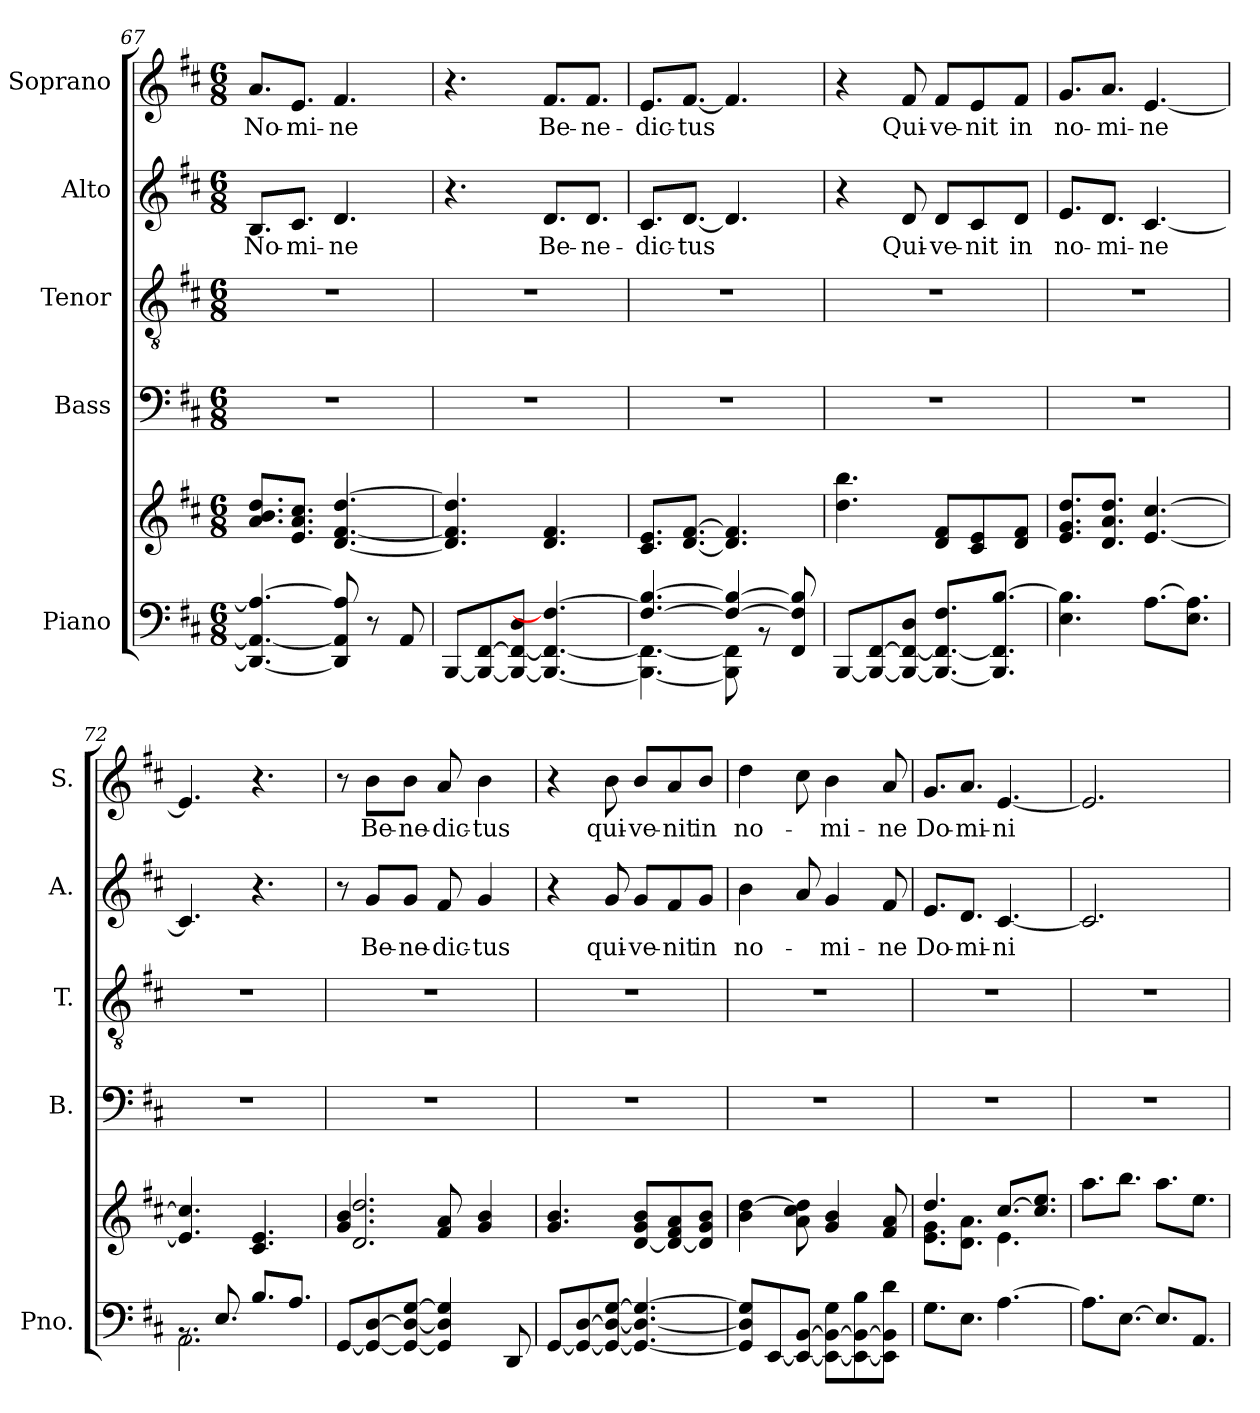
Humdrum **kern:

**kern	**kern	**kern	**kern	**kern	**text	**kern	**text
*part5	*part5	*part4	*part3	*part2	*part2	*part1	*part1
*staff6	*staff5	*staff4	*staff3	*staff2	*staff2	*staff1	*staff1
*I"Piano	*	*I"Bass	*I"Tenor	*I"Alto	*	*I"Soprano	*
*I'Pno.	*	*I'B.	*I'T.	*I'A.	*	*I'S.	*
*clefF4	*clefG2	*clefF4	*clefGv2	*clefG2	*	*clefG2	*
*k[f#c#]	*k[f#c#]	*k[f#c#]	*k[f#c#]	*k[f#c#]	*	*k[f#c#]	*
*M6/8	*M6/8	*M6/8	*M6/8	*M6/8	*	*M6/8	*
=67	=67	=67	=67	=67	=67	=67	=67
!	!	!	!	!	!LO:LY:b	!	!LO:LY:b
4.DD/_ 4.AA/_ 4.A/_	8.a/ 8.b/ 8.dd/L	2.r	2.r	8.B/L	No-	8.a/L	No-
!	!	!	!	!	!LO:LY:b	!	!LO:LY:b
.	8.e/ 8.a/ 8.cc#/J	.	.	8.c#/J	-mi-	8.e/J	-mi-
!	!	!	!	!	!LO:LY:b	!	!LO:LY:b
8DD/] 8AA/] 8A/]	[4.d/ [4.f#/ [4.dd/	.	.	4.d/	-ne	4.f#/	-ne
8r	.	.	.	.	.	.	.
8AA/	.	.	.	.	.	.	.
=68	=68	=68	=68	=68	=68	=68	=68
[8BBB/L	4.d/] 4.f#/] 4.dd/]	2.r	2.r	4.r	.	4.r	.
8BBB/_ [8FF#/	.	.	.	.	.	.	.
8BBB/_ 8FF#/_ 8D/J	.	.	.	.	.	.	.
!	!	!	!	!	!LO:LY:b	!	!LO:LY:b
4.BBB/_ 4.FF#/_ 4.F#/_	4.d/ 4.f#/	.	.	8.d/L	Be-	8.f#/L	Be-
!	!	!	!	!	!LO:LY:b	!	!LO:LY:b
.	.	.	.	8.d/J	-ne-	8.f#/J	-ne-
=69	=69	=69	=69	=69	=69	=69	=69
*^	*	*	*	*	*	*	*
!	!	!	!	!	!	!LO:LY:b	!	!LO:LY:b
4.F#/_ [4.B/	4.BBB\_ 4.FF#\_	8.c#/ 8.e/L	2.r	2.r	8.c#/L	-dic-	8.e/L	-dic-
!	!	!	!	!	!	!LO:LY:b	!	!LO:LY:b
.	.	[8.d/ [8.f#/J	.	.	[8.d/J	-tus	[8.f#/J	-tus
4F#/_ 4B/_	8BBB\] 8FF#\]	4.d/] 4.f#/]	.	.	4.d/]	.	4.f#/]	.
.	8rBB	.	.	.	.	.	.	.
8FF#/ 8F#/] 8B/]	8ryy	.	.	.	.	.	.	.
*v	*v	*	*	*	*	*	*	*
!!LO:LB:g=z
=70	=70	=70	=70	=70	=70	=70	=70
[8BBB/L	4.dd\ 4.bb\	2.r	2.r	4r	.	4r	.
8BBB/_ [8FF#/	.	.	.	.	.	.	.
!	!	!	!	!	!LO:LY:b	!	!LO:LY:b
8BBB/_ 8FF#/_ 8D/J	.	.	.	8d/	Qui-	8f#/	Qui-
!	!	!	!	!	!LO:LY:b	!	!LO:LY:b
8.BBB/_ 8.FF#/_ 8.F#/L	8d/ 8f#/L	.	.	8d/L	-ve-	8f#/L	-ve-
!	!	!	!	!	!LO:LY:b	!	!LO:LY:b
.	8c#/ 8e/	.	.	8c#/	-nit	8e/	-nit
8.BBB/] 8.FF#/] [8.B/J	.	.	.	.	.	.	.
!	!	!	!	!	!LO:LY:b	!	!LO:LY:b
.	8d/ 8f#/J	.	.	8d/J	in	8f#/J	in
=71	=71	=71	=71	=71	=71	=71	=71
!	!	!	!	!	!LO:LY:b	!	!LO:LY:b
4.E\ 4.B\]	8.e/ 8.g/ 8.dd/L	2.r	2.r	8.e/L	no-	8.g/L	no-
!	!	!	!	!	!LO:LY:b	!	!LO:LY:b
.	8.d/ 8.a/ 8.dd/J	.	.	8.d/J	-mi-	8.a/J	-mi-
!	!	!	!	!	!LO:LY:b	!	!LO:LY:b
[8.A\L	[4.e/ [4.cc#/	.	.	[4.c#/	-ne	[4.e/	-ne
8.E\ 8.A\]J	.	.	.	.	.	.	.
=72	=72	=72	=72	=72	=72	=72	=72
*^	*	*	*	*	*	*	*
8.rBB	2.AA\	4.e/] 4.cc#/]	2.r	2.r	4.c#/]	.	4.e/]	.
8.E/	.	.	.	.	.	.	.	.
8.B/L	.	4.c#/ 4.e/	.	.	4.r	.	4.r	.
8.A/J	.	.	.	.	.	.	.	.
*v	*v	*	*	*	*	*	*	*
=73	=73	=73	=73	=73	=73	=73	=73
*	*^	*	*	*	*	*	*
[8GG/L	4.g/ 4.b/	2.d/ 2.dd/	2.r	2.r	8r	.	8r	.
!	!	!	!	!	!	!LO:LY:b	!	!LO:LY:b
8GG/_ [8D/	.	.	.	.	8g/L	Be-	8b\L	Be-
!	!	!	!	!	!	!LO:LY:b	!	!LO:LY:b
8GG/_ 8D/_ [8G/J	.	.	.	.	8g/J	-ne-	8b\J	-ne-
!	!	!	!	!	!	!LO:LY:b	!	!LO:LY:b
4GG/] 4D/] 4G/]	8f#/ 8a/	.	.	.	8f#/	-dic-	8a/	-dic-
!	!	!	!	!	!	!LO:LY:b	!	!LO:LY:b
.	4g/ 4b/	.	.	.	4g/	-tus	4b\	-tus
8DD/	.	.	.	.	.	.	.	.
*	*v	*v	*	*	*	*	*	*
=74	=74	=74	=74	=74	=74	=74	=74
[8GG/L	4.g/ 4.b/	2.r	2.r	4r	.	4r	.
8GG/_ [8D/	.	.	.	.	.	.	.
!	!	!	!	!	!LO:LY:b	!	!LO:LY:b
8GG/_ 8D/_ [8G/J	.	.	.	8g/	qui-	8b\	qui-
!	!	!	!	!	!LO:LY:b	!	!LO:LY:b
4.GG/_ 4.D/_ 4.G/_	[8d/ 8g/ 8b/L	.	.	8g/L	-ve-	8b/L	-ve-
!	!	!	!	!	!LO:LY:b	!	!LO:LY:b
.	8d/_ 8f#/ 8a/	.	.	8f#/	-nit	8a/	-nit
!	!	!	!	!	!LO:LY:b	!	!LO:LY:b
.	8d/] 8g/ 8b/J	.	.	8g/J	in	8b/J	in
!!LO:PB:g=z
=75	=75	=75	=75	=75	=75	=75	=75
!	!	!	!	!	!LO:LY:b	!	!LO:LY:b
8GG/] 8D/] 8G/]L	4b\ [4dd\	2.r	2.r	4b\	no-	4dd\	no-
[8EE/	.	.	.	.	.	.	.
8EE/_ [8BB/J	8a\ 8cc#\ 8dd\]	.	.	8a/	.	8cc#\	.
!	!	!	!	!	!LO:LY:b	!	!LO:LY:b
8EE\_ 8BB\_ 8G\L	4g/ 4b/	.	.	4g/	-mi-	4b\	-mi-
8EE\_ 8BB\_ 8B\	.	.	.	.	.	.	.
!	!	!	!	!	!LO:LY:b	!	!LO:LY:b
8EE\] 8BB\] 8d\J	8f#/ 8a/	.	.	8f#/	-ne	8a/	-ne
=76	=76	=76	=76	=76	=76	=76	=76
*	*^	*	*	*	*	*	*
!	!	!	!	!	!	!LO:LY:b	!	!LO:LY:b
8.G\L	4.dd/	8.e\ 8.g\L	2.r	2.r	8.e/L	Do-	8.g/L	Do-
!	!	!	!	!	!	!LO:LY:b	!	!LO:LY:b
8.E\J	.	8.d\ 8.a\J	.	.	8.d/J	-mi-	8.a/J	-mi-
!	!	!	!	!	!	!LO:LY:b	!	!LO:LY:b
[4.A\	[8.cc#/L	4.e\	.	.	[4.c#/	-ni	[4.e/	-ni
.	8.cc#/] 8.ee/J	.	.	.	.	.	.	.
*	*v	*v	*	*	*	*	*	*
=77	=77	=77	=77	=77	=77	=77	=77
8.A\L]	8.aa\L	2.r	2.r	2.c#/]	.	2.e/]	.
[8.E\J	8.bb\J	.	.	.	.	.	.
8.E/L]	8.aa\L	.	.	.	.	.	.
8.AA/J	8.ee\J	.	.	.	.	.	.
=	=	=	=	=	=	=	=
*-	*-	*-	*-	*-	*-	*-	*-
